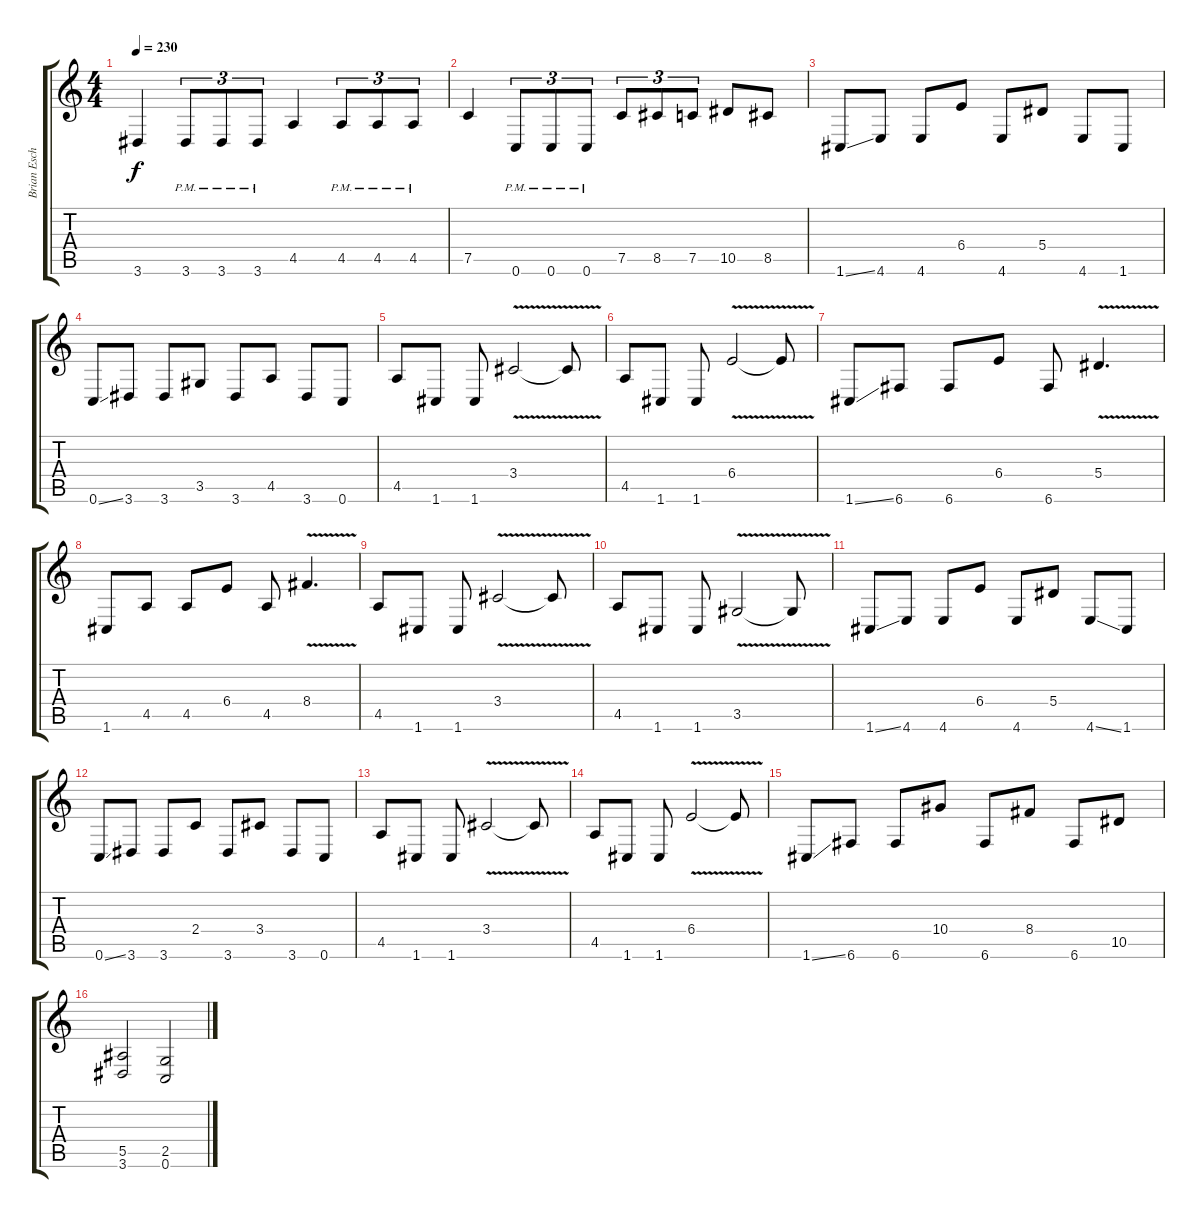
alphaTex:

\track ("Brian Eschbach" "Brian Esch") {instrument distortionguitar}
\staff {score tabs}
\tuning (C4 G3 Eb3 Bb2 F2 C2) {hide}
\ts (4 4)
\tempo 230
\clef g2
\ks c
3.6.4{dy f} 3.6{pm}.8{tu (3 2)} 3.6{pm}.8{tu (3 2)} 3.6{pm}.8{tu (3 2)} 4.5.4 4.5{pm}.8{tu (3 2)} 4.5{pm}.8{tu (3 2)} 4.5{pm}.8{tu (3 2)} |
7.5.4 0.6{pm}.8{tu (3 2)} 0.6{pm}.8{tu (3 2)} 0.6{pm}.8{tu (3 2)} 7.5.8{tu (3 2)} 8.5.8{tu (3 2)} 7.5.8{tu (3 2)} 10.5.8 8.5.8 |
1.6{ss}.8 4.6.8 4.6.8 6.4.8 4.6.8 5.4.8 4.6.8 1.6.8 |
0.6{ss}.8 3.6.8 3.6.8 3.5.8 3.6.8 4.5.8 3.6.8 0.6.8 |
4.5.8 1.6.8 1.6.8 3.4{v}.2 3.4{t}.8 |
4.5.8 1.6.8 1.6.8 6.4{v}.2 6.4{t}.8 |
1.6{ss}.8 6.6.8 6.6.8 6.4.8 6.6.8 5.4{v}.4{d} |
1.6.8 4.5.8 4.5.8 6.4.8 4.5.8 8.4{v}.4{d} |
4.5.8 1.6.8 1.6.8 3.4{v}.2 3.4{t}.8 |
4.5.8 1.6.8 1.6.8 3.5{v}.2 3.5{t}.8 |
1.6{ss}.8 4.6.8 4.6.8 6.4.8 4.6.8 5.4.8 4.6{ss}.8 1.6.8 |
0.6{ss}.8 3.6.8 3.6.8 2.4.8 3.6.8 3.4.8 3.6.8 0.6.8 |
4.5.8 1.6.8 1.6.8 3.4{v}.2 3.4{t}.8 |
4.5.8 1.6.8 1.6.8 6.4{v}.2 6.4{t}.8 |
1.6{ss}.8 6.6.8 6.6.8 10.4.8 6.6.8 8.4.8 6.6.8 10.5.8 |
(5.5 3.6).2 (2.5 0.6).2
